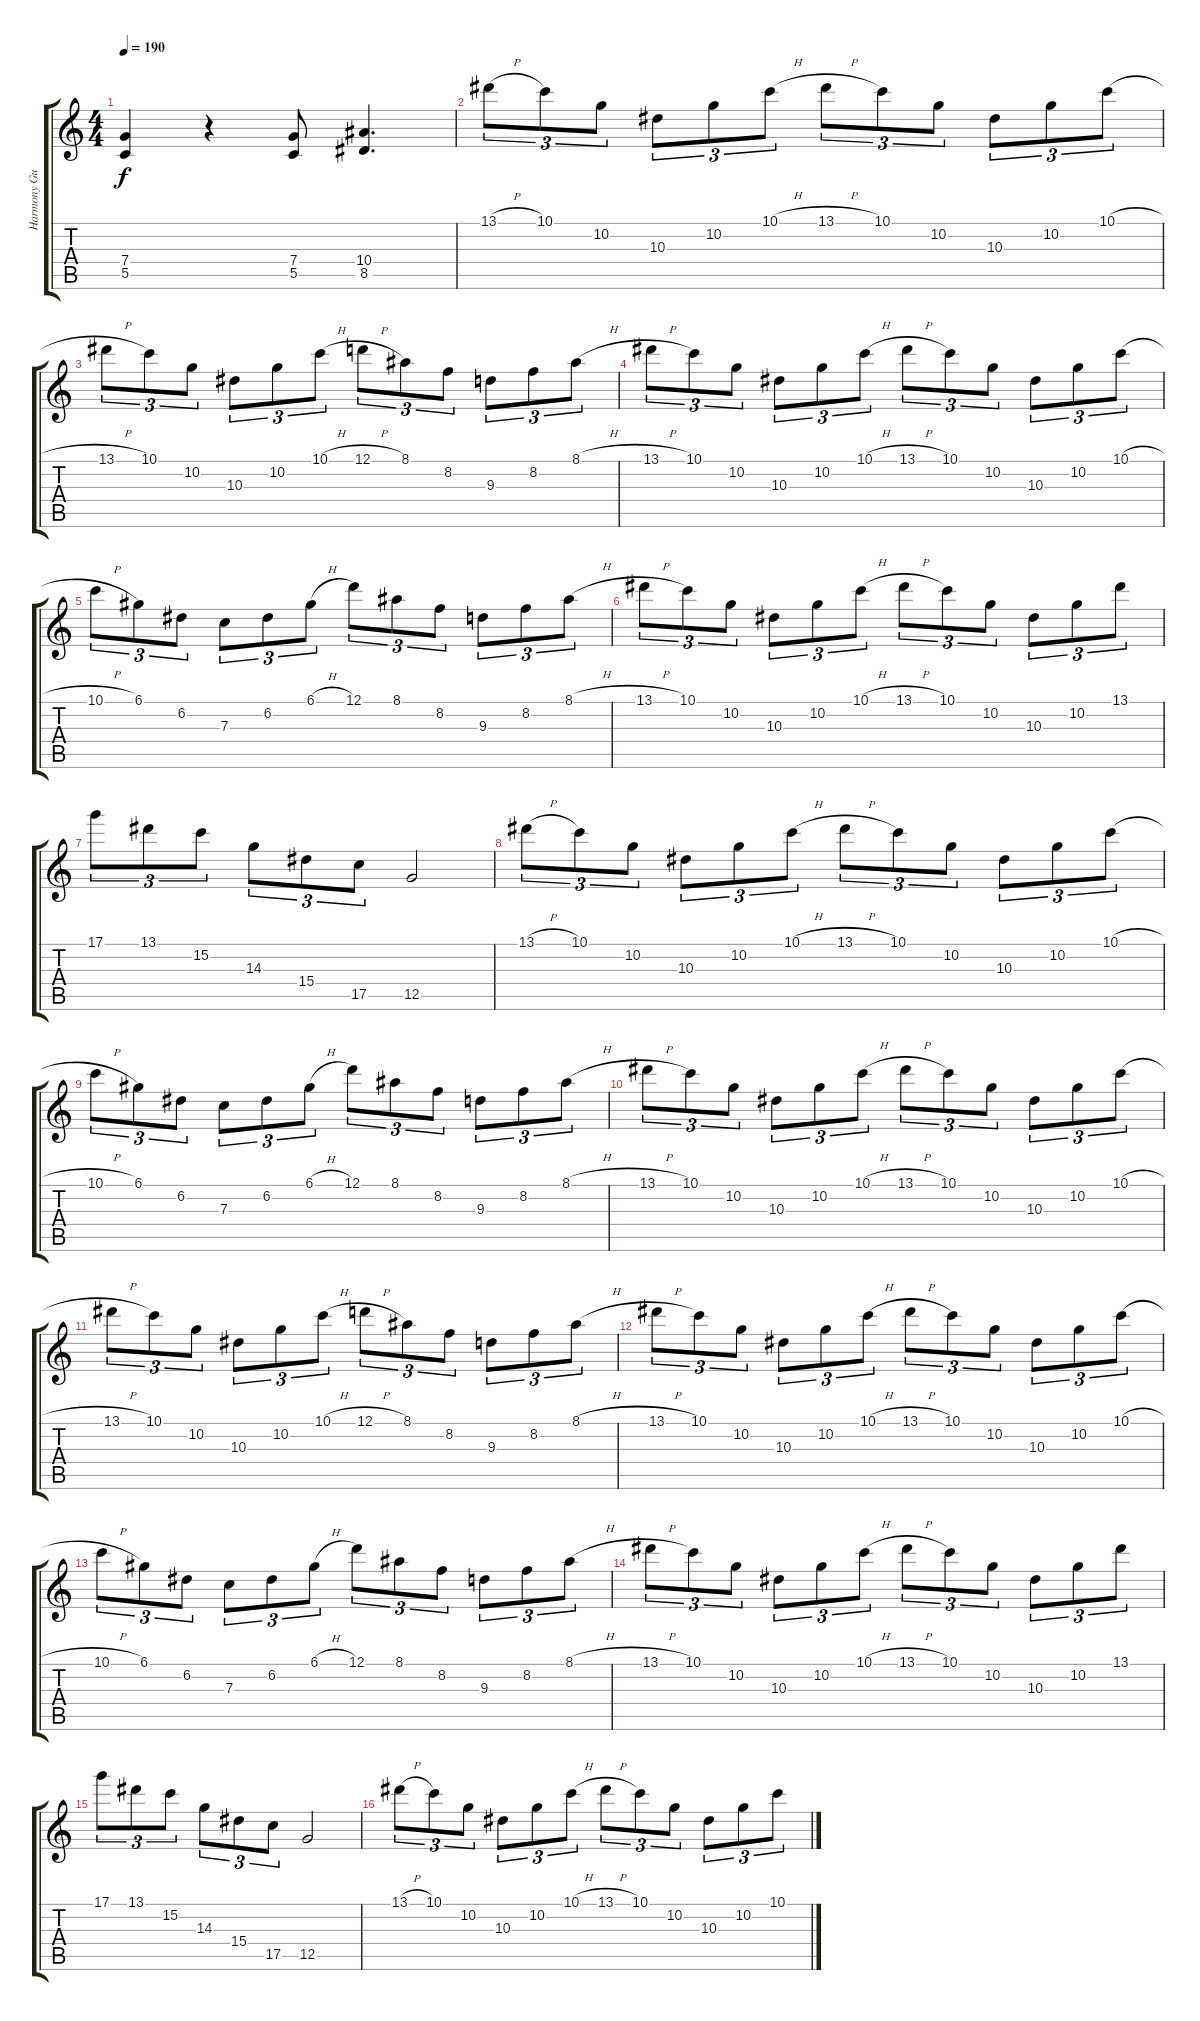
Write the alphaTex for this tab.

\track ("Harmony Guitar" "Harmony Gu") {instrument distortionguitar}
\staff {score tabs}
\tuning (D4 A3 F3 C3 G2 C2) {hide}
\ts (4 4)
\tempo 190
\clef g2
\ks c
(7.4 5.5).4{dy f} r.4 (7.4 5.5).8 (10.4 8.5).4{d} |
13.1{h}.8{tu (3 2)} 10.1.8{tu (3 2)} 10.2.8{tu (3 2)} 10.3.8{tu (3 2)} 10.2.8{tu (3 2)} 10.1{h}.8{tu (3 2)} 13.1{h}.8{tu (3 2)} 10.1.8{tu (3 2)} 10.2.8{tu (3 2)} 10.3.8{tu (3 2)} 10.2.8{tu (3 2)} 10.1{h}.8{tu (3 2)} |
13.1{h}.8{tu (3 2)} 10.1.8{tu (3 2)} 10.2.8{tu (3 2)} 10.3.8{tu (3 2)} 10.2.8{tu (3 2)} 10.1{h}.8{tu (3 2)} 12.1{h}.8{tu (3 2)} 8.1.8{tu (3 2)} 8.2.8{tu (3 2)} 9.3.8{tu (3 2)} 8.2.8{tu (3 2)} 8.1{h}.8{tu (3 2)} |
13.1{h}.8{tu (3 2)} 10.1.8{tu (3 2)} 10.2.8{tu (3 2)} 10.3.8{tu (3 2)} 10.2.8{tu (3 2)} 10.1{h}.8{tu (3 2)} 13.1{h}.8{tu (3 2)} 10.1.8{tu (3 2)} 10.2.8{tu (3 2)} 10.3.8{tu (3 2)} 10.2.8{tu (3 2)} 10.1{h}.8{tu (3 2)} |
10.1{h}.8{tu (3 2)} 6.1.8{tu (3 2)} 6.2.8{tu (3 2)} 7.3.8{tu (3 2)} 6.2.8{tu (3 2)} 6.1{h}.8{tu (3 2)} 12.1.8{tu (3 2)} 8.1.8{tu (3 2)} 8.2.8{tu (3 2)} 9.3.8{tu (3 2)} 8.2.8{tu (3 2)} 8.1{h}.8{tu (3 2)} |
13.1{h}.8{tu (3 2)} 10.1.8{tu (3 2)} 10.2.8{tu (3 2)} 10.3.8{tu (3 2)} 10.2.8{tu (3 2)} 10.1{h}.8{tu (3 2)} 13.1{h}.8{tu (3 2)} 10.1.8{tu (3 2)} 10.2.8{tu (3 2)} 10.3.8{tu (3 2)} 10.2.8{tu (3 2)} 13.1.8{tu (3 2)} |
17.1.8{tu (3 2)} 13.1.8{tu (3 2)} 15.2.8{tu (3 2)} 14.3.8{tu (3 2)} 15.4.8{tu (3 2)} 17.5.8{tu (3 2)} 12.5.2 |
13.1{h}.8{tu (3 2)} 10.1.8{tu (3 2)} 10.2.8{tu (3 2)} 10.3.8{tu (3 2)} 10.2.8{tu (3 2)} 10.1{h}.8{tu (3 2)} 13.1{h}.8{tu (3 2)} 10.1.8{tu (3 2)} 10.2.8{tu (3 2)} 10.3.8{tu (3 2)} 10.2.8{tu (3 2)} 10.1{h}.8{tu (3 2)} |
10.1{h}.8{tu (3 2)} 6.1.8{tu (3 2)} 6.2.8{tu (3 2)} 7.3.8{tu (3 2)} 6.2.8{tu (3 2)} 6.1{h}.8{tu (3 2)} 12.1.8{tu (3 2)} 8.1.8{tu (3 2)} 8.2.8{tu (3 2)} 9.3.8{tu (3 2)} 8.2.8{tu (3 2)} 8.1{h}.8{tu (3 2)} |
13.1{h}.8{tu (3 2)} 10.1.8{tu (3 2)} 10.2.8{tu (3 2)} 10.3.8{tu (3 2)} 10.2.8{tu (3 2)} 10.1{h}.8{tu (3 2)} 13.1{h}.8{tu (3 2)} 10.1.8{tu (3 2)} 10.2.8{tu (3 2)} 10.3.8{tu (3 2)} 10.2.8{tu (3 2)} 10.1{h}.8{tu (3 2)} |
13.1{h}.8{tu (3 2)} 10.1.8{tu (3 2)} 10.2.8{tu (3 2)} 10.3.8{tu (3 2)} 10.2.8{tu (3 2)} 10.1{h}.8{tu (3 2)} 12.1{h}.8{tu (3 2)} 8.1.8{tu (3 2)} 8.2.8{tu (3 2)} 9.3.8{tu (3 2)} 8.2.8{tu (3 2)} 8.1{h}.8{tu (3 2)} |
13.1{h}.8{tu (3 2)} 10.1.8{tu (3 2)} 10.2.8{tu (3 2)} 10.3.8{tu (3 2)} 10.2.8{tu (3 2)} 10.1{h}.8{tu (3 2)} 13.1{h}.8{tu (3 2)} 10.1.8{tu (3 2)} 10.2.8{tu (3 2)} 10.3.8{tu (3 2)} 10.2.8{tu (3 2)} 10.1{h}.8{tu (3 2)} |
10.1{h}.8{tu (3 2)} 6.1.8{tu (3 2)} 6.2.8{tu (3 2)} 7.3.8{tu (3 2)} 6.2.8{tu (3 2)} 6.1{h}.8{tu (3 2)} 12.1.8{tu (3 2)} 8.1.8{tu (3 2)} 8.2.8{tu (3 2)} 9.3.8{tu (3 2)} 8.2.8{tu (3 2)} 8.1{h}.8{tu (3 2)} |
13.1{h}.8{tu (3 2)} 10.1.8{tu (3 2)} 10.2.8{tu (3 2)} 10.3.8{tu (3 2)} 10.2.8{tu (3 2)} 10.1{h}.8{tu (3 2)} 13.1{h}.8{tu (3 2)} 10.1.8{tu (3 2)} 10.2.8{tu (3 2)} 10.3.8{tu (3 2)} 10.2.8{tu (3 2)} 13.1.8{tu (3 2)} |
17.1.8{tu (3 2)} 13.1.8{tu (3 2)} 15.2.8{tu (3 2)} 14.3.8{tu (3 2)} 15.4.8{tu (3 2)} 17.5.8{tu (3 2)} 12.5.2 |
13.1{h}.8{tu (3 2)} 10.1.8{tu (3 2)} 10.2.8{tu (3 2)} 10.3.8{tu (3 2)} 10.2.8{tu (3 2)} 10.1{h}.8{tu (3 2)} 13.1{h}.8{tu (3 2)} 10.1.8{tu (3 2)} 10.2.8{tu (3 2)} 10.3.8{tu (3 2)} 10.2.8{tu (3 2)} 10.1{h}.8{tu (3 2)}
